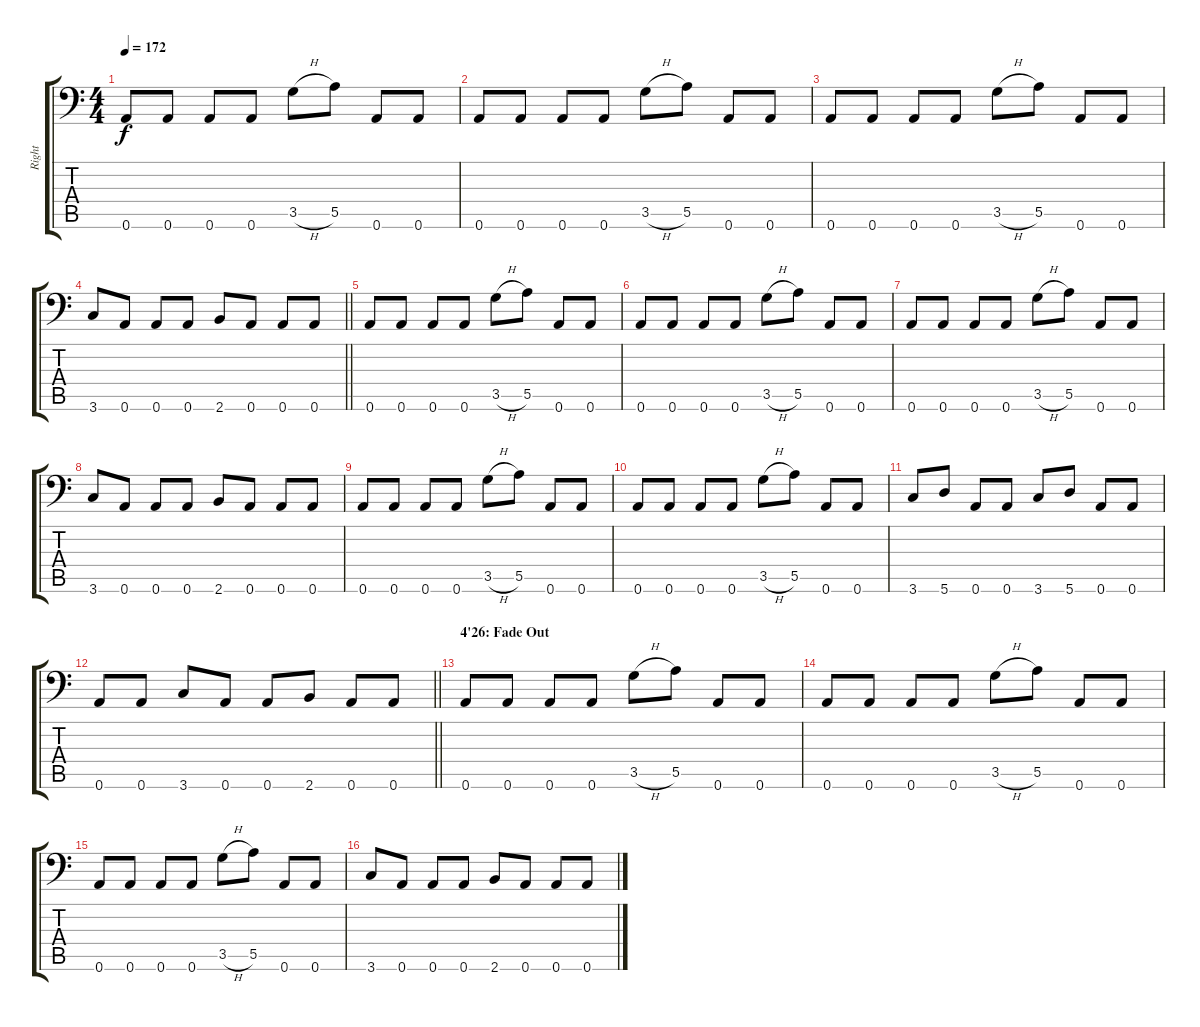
\track ("Right" "Right") {instrument distortionguitar}
\staff {score tabs}
\tuning (B3 Gb3 D3 A2 E2 A1) {hide}
\ts (4 4)
\tempo 172
\clef f4
\ks c
0.6.8{dy f} 0.6.8 0.6.8 0.6.8 3.5{h}.8 5.5.8 0.6.8 0.6.8 |
0.6.8 0.6.8 0.6.8 0.6.8 3.5{h}.8 5.5.8 0.6.8 0.6.8 |
0.6.8 0.6.8 0.6.8 0.6.8 3.5{h}.8 5.5.8 0.6.8 0.6.8 |
\barLineRight lightlight
3.6.8 0.6.8 0.6.8 0.6.8 2.6.8 0.6.8 0.6.8 0.6.8 |
0.6.8 0.6.8 0.6.8 0.6.8 3.5{h}.8 5.5.8 0.6.8 0.6.8 |
0.6.8 0.6.8 0.6.8 0.6.8 3.5{h}.8 5.5.8 0.6.8 0.6.8 |
0.6.8 0.6.8 0.6.8 0.6.8 3.5{h}.8 5.5.8 0.6.8 0.6.8 |
3.6.8 0.6.8 0.6.8 0.6.8 2.6.8 0.6.8 0.6.8 0.6.8 |
0.6.8 0.6.8 0.6.8 0.6.8 3.5{h}.8 5.5.8 0.6.8 0.6.8 |
0.6.8 0.6.8 0.6.8 0.6.8 3.5{h}.8 5.5.8 0.6.8 0.6.8 |
3.6.8 5.6.8 0.6.8 0.6.8 3.6.8 5.6.8 0.6.8 0.6.8 |
\barLineRight lightlight
0.6.8 0.6.8 3.6.8 0.6.8 0.6.8 2.6.8 0.6.8 0.6.8 |
\section ("" "4'26: Fade Out")
0.6.8{volume 8} 0.6.8 0.6.8 0.6.8 3.5{h}.8 5.5.8 0.6.8 0.6.8 |
0.6.8 0.6.8 0.6.8 0.6.8 3.5{h}.8 5.5.8 0.6.8 0.6.8 |
0.6.8 0.6.8 0.6.8 0.6.8 3.5{h}.8 5.5.8 0.6.8 0.6.8 |
3.6.8 0.6.8 0.6.8 0.6.8 2.6.8 0.6.8 0.6.8 0.6.8
